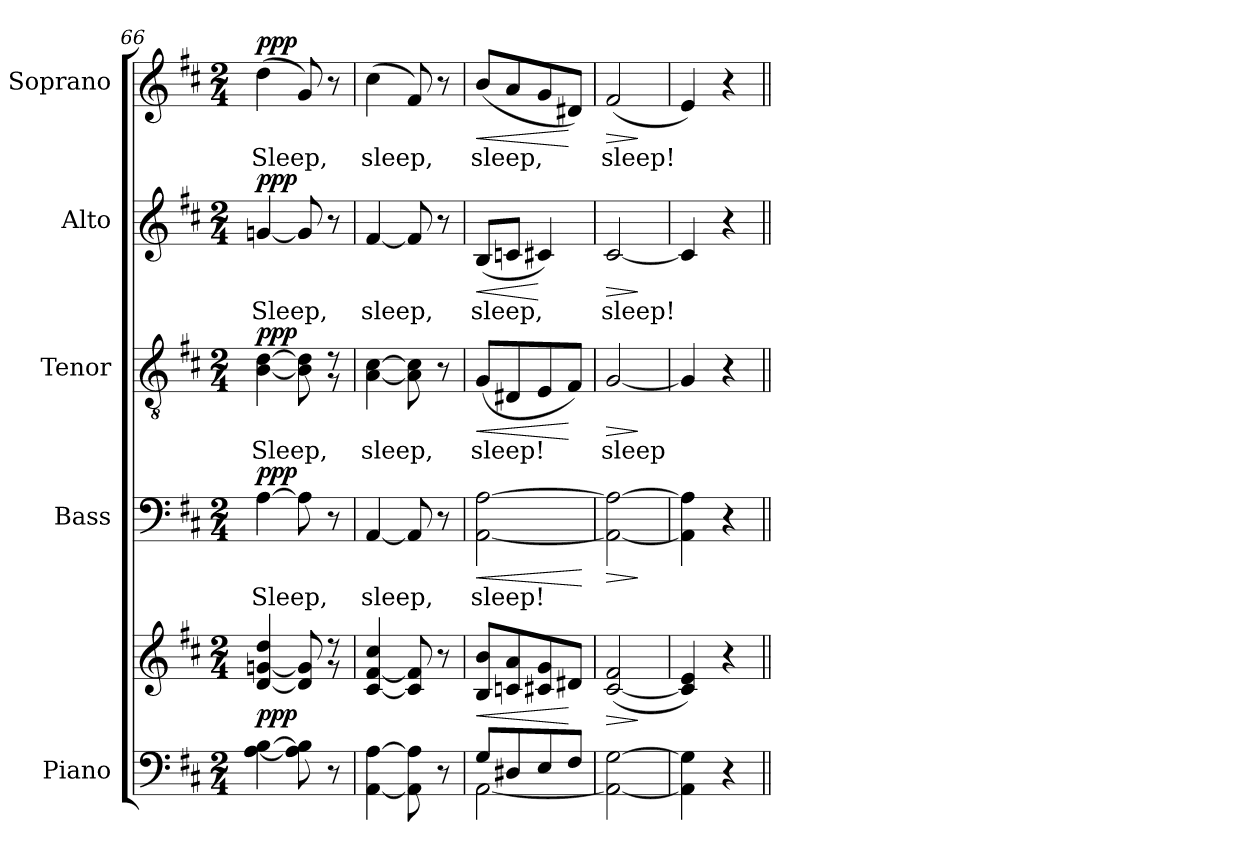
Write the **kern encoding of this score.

**kern	**kern	**dynam	**kern	**text	**dynam	**kern	**text	**dynam	**kern	**text	**dynam	**kern	**text	**dynam
*part5	*part5	*part5	*part4	*part4	*part4	*part3	*part3	*part3	*part2	*part2	*part2	*part1	*part1	*part1
*staff6	*staff5	*staff5/6	*staff4	*staff4	*staff4	*staff3	*staff3	*staff3	*staff2	*staff2	*staff2	*staff1	*staff1	*staff1
*I"Piano	*	*	*I"Bass	*	*	*I"Tenor	*	*	*I"Alto	*	*	*I"Soprano	*	*
*I'Pno.	*	*	*I'B.	*	*	*I'T.	*	*	*I'A.	*	*	*I'S.	*	*
*clefF4	*clefG2	*	*clefF4	*	*	*clefGv2	*	*	*clefG2	*	*	*clefG2	*	*
*	*	*	*	*	*	*ITrd7c12	*	*	*	*	*	*	*	*
*k[f#c#]	*k[f#c#]	*	*k[f#c#]	*	*	*k[f#c#]	*	*	*k[f#c#]	*	*	*k[f#c#]	*	*
*D:	*D:	*	*D:	*	*	*D:	*	*	*D:	*	*	*D:	*	*
*M2/4	*M2/4	*	*M2/4	*	*	*M2/4	*	*	*M2/4	*	*	*M2/4	*	*
=66	=66	=66	=66	=66	=66	=66	=66	=66	=66	=66	=66	=66	=66	=66
*	*^	*	*	*	*	*	*	*	*	*	*	*	*	*
!	!	!	!	!	!LO:LY:b:color=#000000	!	!	!	!	!	!	!	!	!	!
!	!	!	!	!	!	!	!	!LO:LY:b:color=#000000	!	!	!	!	!	!	!
*	*	*	*	*	*	*	*^	*	*	*	*	*	*	*	*
!	!	!	!	!	!	!	!	!	!	!	!	!LO:LY:b:color=#000000	!	!	!	!
!	!	!	!	!	!	!	!	!	!	!	!	!	!	!	!LO:LY:b:color=#000000	!
[<4Ai\ [>4Bi	[<4di/ [>4gni 4ddi	4.ryy	ppp	[>4Ai\	Sleep,	ppp	[<4BBi\ [>4Di	4.ryy	Sleep,	ppp	[<4gni/	Sleep,	ppp	(4ddi\	Sleep,	ppp
8Ai\] 8Bi]	8di/] 8gi]	.	.	8Ai\]	.	.	8BBi\] 8Di]	.	.	.	8gi/]	.	.	8gi/)	.	.
8r	8r	8r	.	8r	.	.	8r	8r	.	.	8r	.	.	8r	.	.
*	*v	*v	*	*	*	*	*v	*v	*	*	*	*	*	*	*	*
=67	=67	=67	=67	=67	=67	=67	=67	=67	=67	=67	=67	=67	=67	=67
*	*^	*	*	*	*	*^	*	*	*	*	*	*	*	*
!	!	!	!	!	!LO:LY:b:color=#000000	!	!	!	!	!	!	!	!	!	!	!
*	*v	*v	*	*	*	*	*v	*v	*	*	*	*	*	*	*	*
*	*^	*	*	*	*	*^	*	*	*	*	*	*	*	*
!	!	!	!	!	!	!	!	!	!LO:LY:b:color=#000000	!	!	!	!	!	!	!
*	*v	*v	*	*	*	*	*v	*v	*	*	*	*	*	*	*	*
*	*^	*	*	*	*	*^	*	*	*	*	*	*	*	*
!	!	!	!	!	!	!	!	!	!	!	!	!LO:LY:b:color=#000000	!	!	!	!
*	*v	*v	*	*	*	*	*v	*v	*	*	*	*	*	*	*	*
*	*^	*	*	*	*	*^	*	*	*	*	*	*	*	*
!	!	!	!	!	!	!	!	!	!	!	!	!	!	!	!LO:LY:b:color=#000000	!
*	*v	*v	*	*	*	*	*v	*v	*	*	*	*	*	*	*	*
[<4AAi\ [>4Ai	[<4c#i/ [>4f#i 4cc#i	.	[<4AAi/	sleep,	.	[<4AAi\ [>4C#i	sleep,	.	[<4f#i/	sleep,	.	(4cc#i\	sleep,	.
8AAi\] 8Ai]	8c#i/] 8f#i]	.	8AAi/]	.	.	8AAi\] 8C#i]	.	.	8f#i/]	.	.	8f#i/)	.	.
8r	8r	.	8r	.	.	8r	.	.	8r	.	.	8r	.	.
=68	=68	=68	=68	=68	=68	=68	=68	=68	=68	=68	=68	=68	=68	=68
*^	*	*	*	*	*	*	*	*	*	*	*	*	*	*
!	!	!	!LO:HP:b	!	!	!	!	!	!	!	!	!	!	!	!
!	!	!	!	!	!LO:LY:b:color=#000000	!LO:HP:b	!	!	!	!	!	!	!	!	!
!	!	!	!	!	!	!	!	!LO:LY:b:color=#000000	!LO:HP:b	!	!	!	!	!	!
!	!	!	!	!	!	!	!	!	!	!	!LO:LY:b:color=#000000	!LO:HP:b	!	!	!
!	!	!	!	!	!	!	!	!	!	!	!	!	!	!LO:LY:b:color=#000000	!LO:HP:b
8Gi/L	[<2AAi\	8Bi/ 8biL	<	[<2AAi\ [>2Ai	sleep!	<	(8GGi/L	sleep!	<	(8Bi/L	sleep,	<	(8bi/L	sleep,	<
8D#Xi/	.	8cni/ 8ai	.	.	.	.	8DD#Xi/	.	.	8cni/J	.	.	8ai/	.	.
8Ei/	.	8c#Xi/ 8gi	.	.	.	.	8EEi/	.	.	4c#Xi/)	.	[	8gi/	.	.
8F#i/J	.	8d#Xi/J	[	.	.	.	8FF#i/J)	.	[	.	.	.	8d#Xi/J)	.	[
*v	*v	*	*	*	*	*	*	*	*	*	*	*	*	*	*
.	.	.	.	.	[	.	.	.	.	.	.	.	.	.
=69	=69	=69	=69	=69	=69	=69	=69	=69	=69	=69	=69	=69	=69	=69
!	!	!LO:HP:b	!	!	!LO:HP:b	!	!	!	!	!	!	!	!	!
!	!	!	!	!	!	!	!LO:LY:b:color=#000000	!LO:HP:b	!	!	!	!	!	!
!	!	!	!	!	!	!	!	!	!	!LO:LY:b:color=#000000	!LO:HP:b	!	!	!
!	!	!	!	!	!	!	!	!	!	!	!	!	!LO:LY:b:color=#000000	!LO:HP:b
2AAi\_< [>2Gi	([<2c#i/ 2f#i	>	2AAi\_< 2Ai_>	.	>	[<2GGi/	sleep	>	[<2c#i/	sleep!	>	(2f#i/	sleep!	>
.	.	]	.	.	]	.	.	]	.	.	]	.	.	]
=70	=70	=70	=70	=70	=70	=70	=70	=70	=70	=70	=70	=70	=70	=70
4AAi\] 4Gi]	4c#i/] 4ei)	.	4AAi\] 4Ai]	.	.	4GGi/]	.	.	4c#i/]	.	.	4ei/)	.	.
4r	4r	.	4r	.	.	4r	.	.	4r	.	.	4r	.	.
=||	=||	=||	=||	=||	=||	=||	=||	=||	=||	=||	=||	=||	=||	=||
*-	*-	*-	*-	*-	*-	*-	*-	*-	*-	*-	*-	*-	*-	*-
